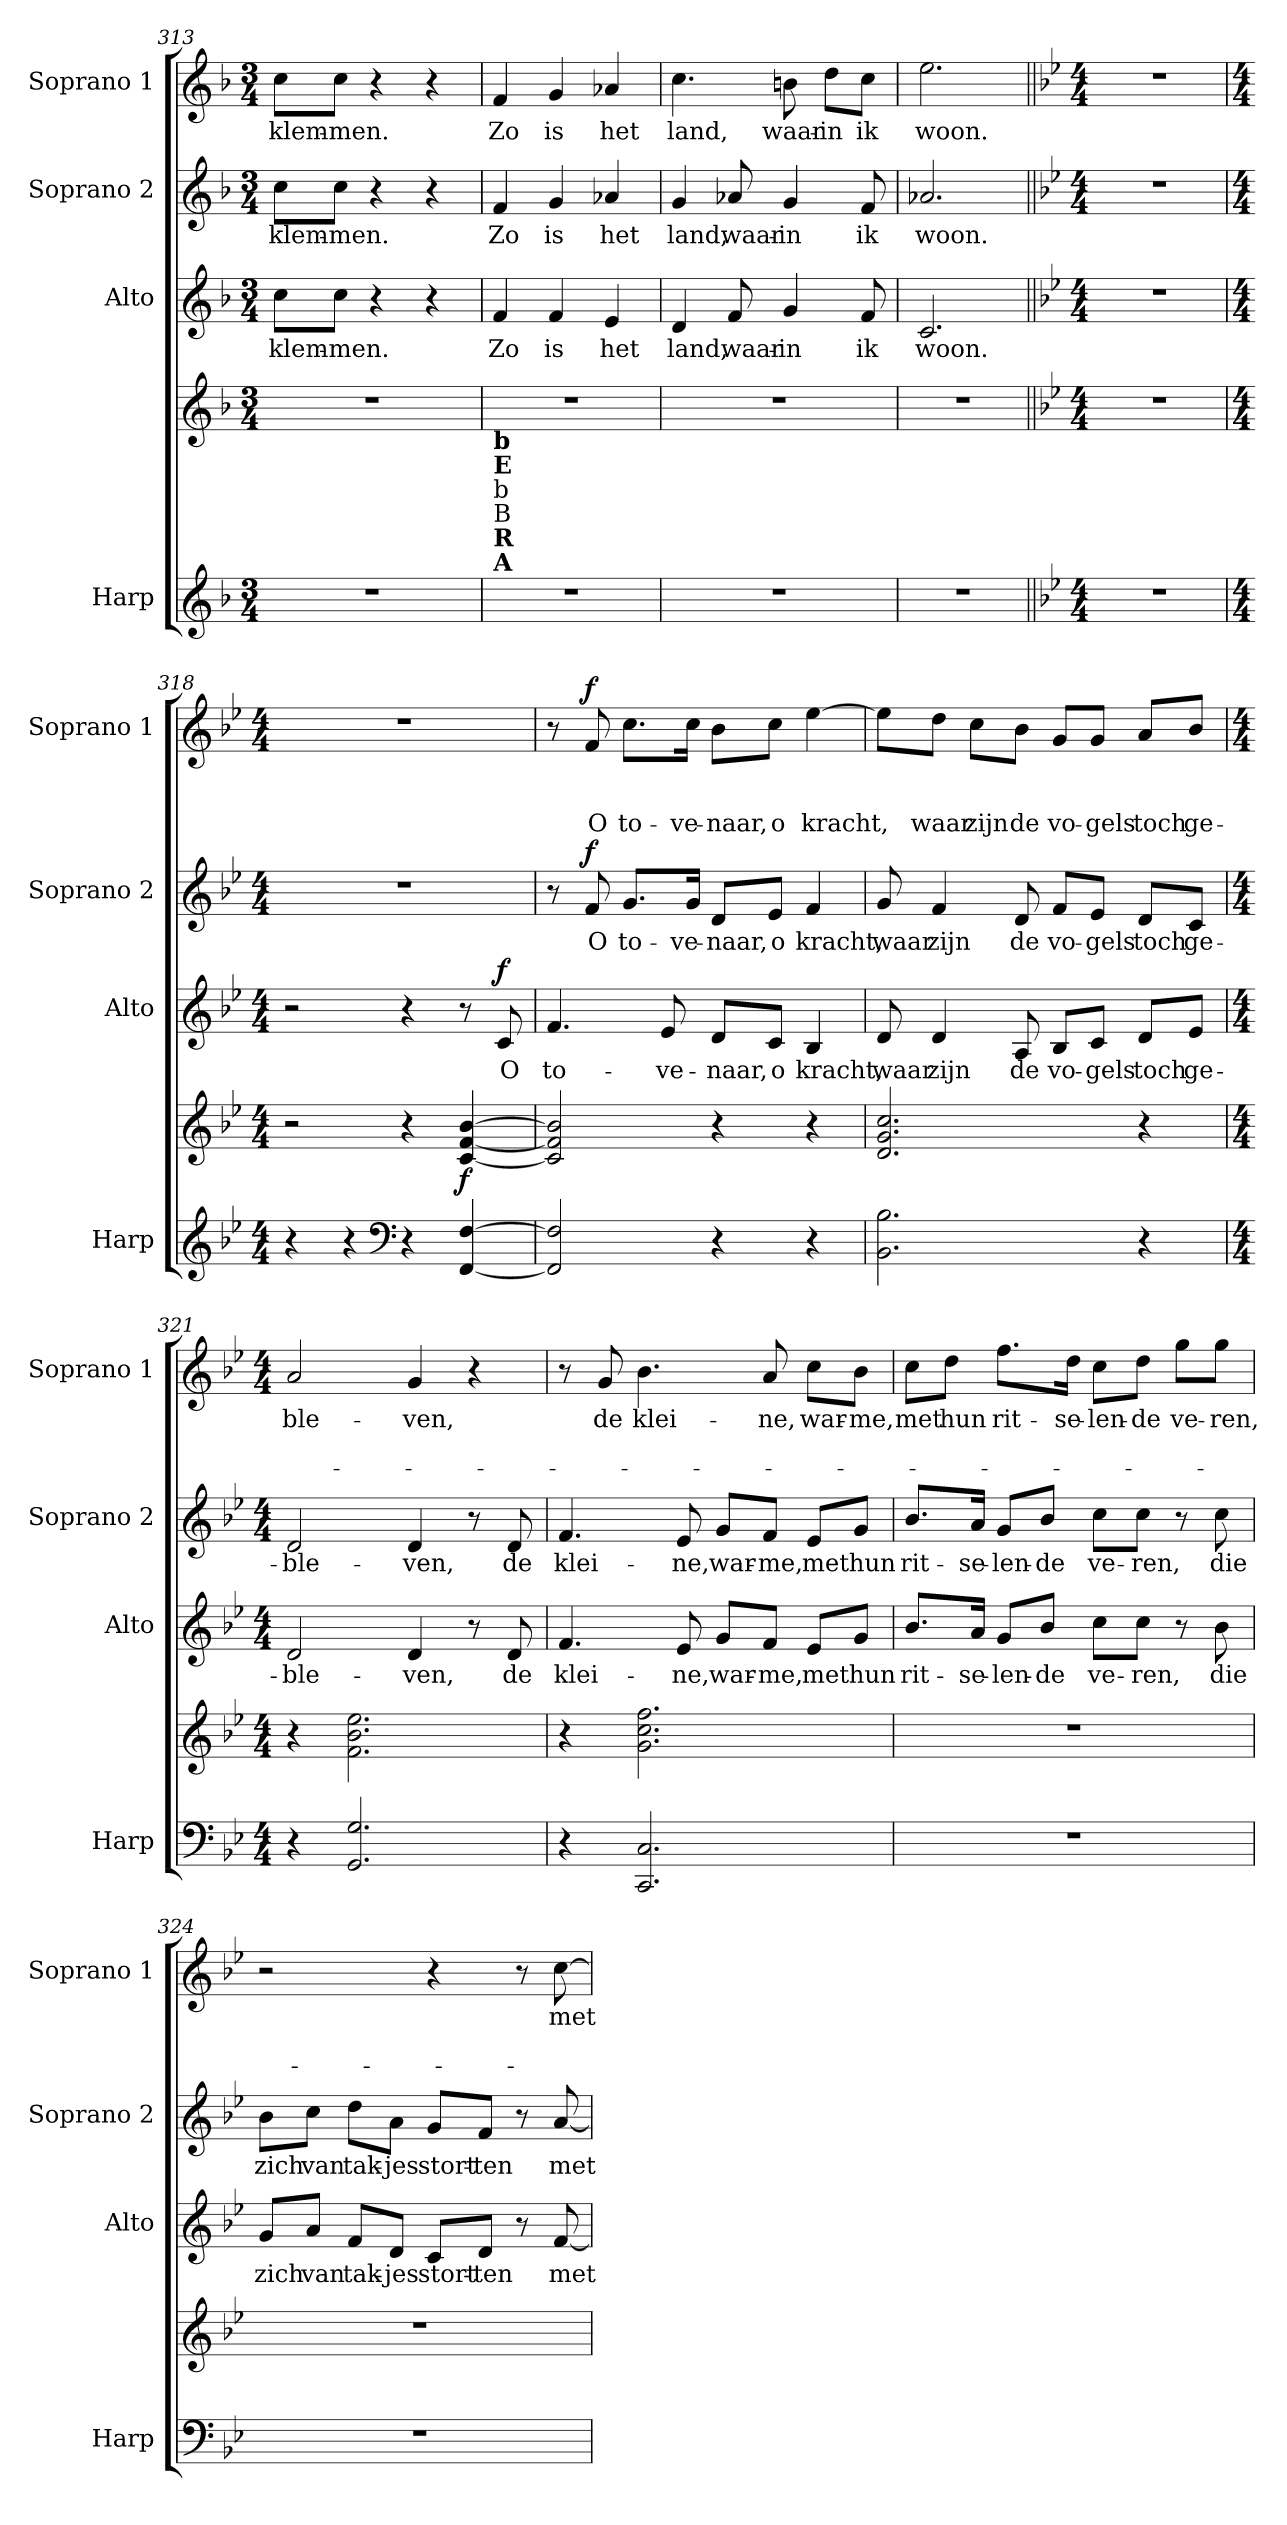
**kern	**kern	**dynam	**kern	**text	**dynam	**kern	**text	**dynam	**kern	**text	**text	**text	**dynam
*part4	*part4	*part4	*part3	*part3	*part3	*part2	*part2	*part2	*part1	*part1	*part1	*part1	*part1
*staff5	*staff4	*staff4/5	*staff3	*staff3	*staff3	*staff2	*staff2	*staff2	*staff1	*staff1	*staff1	*staff1	*staff1
*I"Harp	*	*	*I"Alto	*	*	*I"Soprano 2	*	*	*I"Soprano 1	*	*	*	*
*I'Harp	*	*	*I'Alto	*	*	*I'Soprano 2	*	*	*I'Soprano 1	*	*	*	*
*clefG2	*clefG2	*	*clefG2	*	*	*clefG2	*	*	*clefG2	*	*	*	*
*k[b-]	*k[b-]	*	*k[b-]	*	*	*k[b-]	*	*	*k[b-]	*	*	*	*
*F:	*F:	*	*F:	*	*	*F:	*	*	*F:	*	*	*	*
*M3/4	*M3/4	*	*M3/4	*	*	*M3/4	*	*	*M3/4	*	*	*	*
=313	=313	=313	=313	=313	=313	=313	=313	=313	=313	=313	=313	=313	=313
!LO:N:vis=1	!LO:N:vis=1	!	!	!LO:LY:b	!	!	!LO:LY:b	!	!	!LO:LY:b	!	!	!
2.r	2.r	.	8cc\L	klem-	.	8cc\L	klem-	.	8cc\L	klem-	.	.	.
!	!	!	!	!LO:LY:b	!	!	!LO:LY:b	!	!	!LO:LY:b	!	!	!
.	.	.	8cc\J	-men.	.	8cc\J	-men.	.	8cc\J	-men.	.	.	.
.	.	.	4r	.	.	4r	.	.	4r	.	.	.	.
.	.	.	4r	.	.	4r	.	.	4r	.	.	.	.
=314	=314	=314	=314	=314	=314	=314	=314	=314	=314	=314	=314	=314	=314
!LO:TX:a:B:t=A	!	!	!	!	!	!	!	!	!	!	!	!	!
!LO:TX:a:B:t=R	!	!	!	!	!	!	!	!	!	!	!	!	!
!LO:TX:a:t=B	!	!	!	!	!	!	!	!	!	!	!	!	!
!LO:TX:a:t=b	!	!	!	!	!	!	!	!	!	!	!	!	!
!LO:TX:a:B:t=E	!	!	!	!	!	!	!	!	!	!	!	!	!
!LO:TX:a:B:t=b	!	!	!	!	!	!	!	!	!	!	!	!	!
!LO:N:vis=1	!LO:N:vis=1	!	!	!LO:LY:b	!	!	!LO:LY:b	!	!	!LO:LY:b	!	!	!
2.r	2.r	.	4f/	Zo	.	4f/	Zo	.	4f/	Zo	.	.	.
!	!	!	!	!LO:LY:b	!	!	!LO:LY:b	!	!	!LO:LY:b	!	!	!
.	.	.	4f/	is	.	4g/	is	.	4g/	is	.	.	.
!	!	!	!	!LO:LY:b	!	!	!LO:LY:b	!	!	!LO:LY:b	!	!	!
.	.	.	4e/	het	.	4a-X/	het	.	4a-X/	het	.	.	.
=315	=315	=315	=315	=315	=315	=315	=315	=315	=315	=315	=315	=315	=315
!LO:N:vis=1	!LO:N:vis=1	!	!	!LO:LY:b	!	!	!LO:LY:b	!	!	!LO:LY:b	!	!	!
2.r	2.r	.	4d/	land,	.	4g/	land,	.	4.cc\	land,	.	.	.
!	!	!	!	!LO:LY:b	!	!	!LO:LY:b	!	!	!	!	!	!
.	.	.	8f/	waar-	.	8a-X/	waar-	.	.	.	.	.	.
!	!	!	!	!LO:LY:b	!	!	!LO:LY:b	!	!	!LO:LY:b	!	!	!
.	.	.	4g/	-in	.	4g/	-in	.	8bn\	waar-	.	.	.
!	!	!	!	!	!	!	!	!	!	!LO:LY:b	!	!	!
.	.	.	.	.	.	.	.	.	8dd\L	-in	.	.	.
!	!	!	!	!LO:LY:b	!	!	!LO:LY:b	!	!	!LO:LY:b	!	!	!
.	.	.	8f/	ik	.	8f/	ik	.	8cc\J	ik	.	.	.
=316	=316	=316	=316	=316	=316	=316	=316	=316	=316	=316	=316	=316	=316
!LO:N:vis=1	!LO:N:vis=1	!	!	!LO:LY:b	!	!	!LO:LY:b	!	!	!LO:LY:b	!	!	!
2.r	2.r	.	2.c/	woon.	.	2.a-X/	woon.	.	2.ee\	woon.	.	.	.
=317||	=317||	=317||	=317||	=317||	=317||	=317||	=317||	=317||	=317||	=317||	=317||	=317||	=317||
*k[b-e-]	*k[b-e-]	*	*k[b-e-]	*	*	*k[b-e-]	*	*	*k[b-e-]	*	*	*	*
*B-:	*B-:	*	*B-:	*	*	*B-:	*	*	*B-:	*	*	*	*
*M4/4	*M4/4	*	*M4/4	*	*	*M4/4	*	*	*M4/4	*	*	*	*
1r	1r	.	1r	.	.	1r	.	.	1r	.	.	.	.
!!LO:LB:g=z
=318	=318	=318	=318	=318	=318	=318	=318	=318	=318	=318	=318	=318	=318
*M4/4	*M4/4	*	*M4/4	*	*	*M4/4	*	*	*M4/4	*	*	*	*
4r	2r	.	2r	.	.	1r	.	.	1r	.	.	.	.
4r	.	.	.	.	.	.	.	.	.	.	.	.	.
*clefF4	*	*	*	*	*	*	*	*	*	*	*	*	*
4r	4r	.	4r	.	.	.	.	.	.	.	.	.	.
!	!	!LO:DY:b	!	!	!	!	!	!	!	!	!	!	!
[4FF/ [4F/	[4c/ [4f/ [4b-/	f	8r	.	.	.	.	.	.	.	.	.	.
!	!	!	!	!LO:LY:b	!LO:DY:a	!	!	!	!	!	!	!	!
.	.	.	8c/	O	f	.	.	.	.	.	.	.	.
=319	=319	=319	=319	=319	=319	=319	=319	=319	=319	=319	=319	=319	=319
!	!	!	!	!LO:LY:b	!	!	!	!	!	!	!	!	!
2FF/] 2F/]	2c/] 2f/] 2b-/]	.	4.f/	to-	.	8r	.	.	8r	.	.	.	.
!	!	!	!	!	!	!	!LO:LY:b	!LO:DY:a	!	!	!	!LO:LY:b	!LO:DY:a
.	.	.	.	.	.	8f/	O	f	8f/	.	.	O	f
!	!	!	!	!	!	!	!LO:LY:b	!	!	!	!	!LO:LY:b	!
.	.	.	.	.	.	8.g/L	to-	.	8.cc\L	.	.	to-	.
!	!	!	!	!LO:LY:b	!	!	!	!	!	!	!	!	!
.	.	.	8e-/	-ve-	.	.	.	.	.	.	.	.	.
!	!	!	!	!	!	!	!LO:LY:b	!	!	!	!	!LO:LY:b	!
.	.	.	.	.	.	16g/J	-ve-	.	16cc\J	.	.	-ve-	.
!	!	!	!	!LO:LY:b	!	!	!LO:LY:b	!	!	!	!	!LO:LY:b	!
4r	4r	.	8d/L	-naar,	.	8d/L	-naar,	.	8b-\L	.	.	-naar,	.
!	!	!	!	!LO:LY:b	!	!	!LO:LY:b	!	!	!	!	!LO:LY:b	!
.	.	.	8c/J	o	.	8e-/J	o	.	8cc\J	.	.	o	.
!	!	!	!	!LO:LY:b	!	!	!LO:LY:b	!	!	!	!	!LO:LY:b	!
4r	4r	.	4B-/	kracht,	.	4f/	kracht,	.	[4ee-\	.	.	kracht,	.
=320	=320	=320	=320	=320	=320	=320	=320	=320	=320	=320	=320	=320	=320
!	!	!	!	!LO:LY:b	!	!	!LO:LY:b	!	!	!	!	!	!
2.BB-\ 2.B-\	2.d/ 2.g/ 2.cc/	.	8d/	waar	.	8g/	waar	.	8ee-\L]	.	.	.	.
!	!	!	!	!LO:LY:b	!	!	!LO:LY:b	!	!	!	!	!LO:LY:b	!
.	.	.	4d/	zijn	.	4f/	zijn	.	8dd\J	.	.	waar	.
!	!	!	!	!	!	!	!	!	!	!	!	!LO:LY:b	!
.	.	.	.	.	.	.	.	.	8cc\L	.	.	zijn	.
!	!	!	!	!LO:LY:b	!	!	!LO:LY:b	!	!	!	!	!LO:LY:b	!
.	.	.	8A/	de	.	8d/	de	.	8b-\J	.	.	de	.
!	!	!	!	!LO:LY:b	!	!	!LO:LY:b	!	!	!	!	!LO:LY:b	!
.	.	.	8B-/L	vo-	.	8f/L	vo-	.	8g/L	.	.	vo-	.
!	!	!	!	!LO:LY:b	!	!	!LO:LY:b	!	!	!	!	!LO:LY:b	!
.	.	.	8c/J	-gels	.	8e-/J	-gels	.	8g/J	.	.	-gels	.
!	!	!	!	!LO:LY:b	!	!	!LO:LY:b	!	!	!	!	!LO:LY:b	!
4r	4r	.	8d/L	toch	.	8d/L	toch	.	8a/L	.	.	toch	.
!	!	!	!	!LO:LY:b	!	!	!LO:LY:b	!	!	!	!	!LO:LY:b	!
.	.	.	8e-/J	ge-	.	8c/J	ge-	.	8b-/J	.	.	ge-	.
!!LO:LB:g=z
=321	=321	=321	=321	=321	=321	=321	=321	=321	=321	=321	=321	=321	=321
*M4/4	*M4/4	*	*M4/4	*	*	*M4/4	*	*	*M4/4	*	*	*	*
!	!	!	!	!LO:LY:b	!	!	!LO:LY:b	!	!	!LO:LY:b	!	!	!
4r	4r	.	2d/	-ble-	.	2d/	-ble-	.	2a/	-ble-	.	.	.
2.GG/ 2.G/	2.f\ 2.b-\ 2.ee-\	.	.	.	.	.	.	.	.	.	.	.	.
!	!	!	!	!LO:LY:b	!	!	!LO:LY:b	!	!	!LO:LY:b	!	!	!
.	.	.	4d/	-ven,	.	4d/	-ven,	.	4g/	-ven,	.	.	.
.	.	.	8r	.	.	8r	.	.	4r	.	.	.	.
!	!	!	!	!LO:LY:b	!	!	!LO:LY:b	!	!	!	!	!	!
.	.	.	8d/	de	.	8d/	de	.	.	.	.	.	.
=322	=322	=322	=322	=322	=322	=322	=322	=322	=322	=322	=322	=322	=322
!	!	!	!	!LO:LY:b	!	!	!LO:LY:b	!	!	!	!	!	!
4r	4r	.	4.f/	klei-	.	4.f/	klei-	.	8r	.	.	.	.
!	!	!	!	!	!	!	!	!	!	!LO:LY:b	!	!	!
.	.	.	.	.	.	.	.	.	8g/	de	.	.	.
!	!	!	!	!	!	!	!	!	!	!LO:LY:b	!	!	!
2.CC/ 2.C/	2.g\ 2.cc\ 2.ff\	.	.	.	.	.	.	.	4.b-\	klei-	.	.	.
!	!	!	!	!LO:LY:b	!	!	!LO:LY:b	!	!	!	!	!	!
.	.	.	8e-/	-ne,	.	8e-/	-ne,	.	.	.	.	.	.
!	!	!	!	!LO:LY:b	!	!	!LO:LY:b	!	!	!	!	!	!
.	.	.	8g/L	war-	.	8g/L	war-	.	.	.	.	.	.
!	!	!	!	!LO:LY:b	!	!	!LO:LY:b	!	!	!LO:LY:b	!	!	!
.	.	.	8f/J	me,	.	8f/J	-me,	.	8a/	-ne,	.	.	.
!	!	!	!	!LO:LY:b	!	!	!LO:LY:b	!	!	!LO:LY:b	!	!	!
.	.	.	8e-/L	met	.	8e-/L	met	.	8cc\L	war-	.	.	.
!	!	!	!	!LO:LY:b	!	!	!LO:LY:b	!	!	!LO:LY:b	!	!	!
.	.	.	8g/J	hun	.	8g/J	hun	.	8b-\J	-me,	.	.	.
=323	=323	=323	=323	=323	=323	=323	=323	=323	=323	=323	=323	=323	=323
!	!	!	!	!LO:LY:b	!	!	!LO:LY:b	!	!	!LO:LY:b	!	!	!
1r	1r	.	8.b-/L	rit-	.	8.b-/L	rit-	.	8cc\L	met	.	.	.
!	!	!	!	!	!	!	!	!	!	!LO:LY:b	!	!	!
.	.	.	.	.	.	.	.	.	8dd\J	hun	.	.	.
!	!	!	!	!LO:LY:b	!	!	!LO:LY:b	!	!	!	!	!	!
.	.	.	16a/J	-se-	.	16a/J	-se-	.	.	.	.	.	.
!	!	!	!	!LO:LY:b	!	!	!LO:LY:b	!	!	!LO:LY:b	!	!	!
.	.	.	8g/L	-len-	.	8g/L	-len-	.	8.ff\L	rit-	.	.	.
!	!	!	!	!LO:LY:b	!	!	!LO:LY:b	!	!	!	!	!	!
.	.	.	8b-/J	-de	.	8b-/J	-de	.	.	.	.	.	.
!	!	!	!	!	!	!	!	!	!	!LO:LY:b	!	!	!
.	.	.	.	.	.	.	.	.	16dd\J	-se-	.	.	.
!	!	!	!	!LO:LY:b	!	!	!LO:LY:b	!	!	!LO:LY:b	!	!	!
.	.	.	8cc\L	ve-	.	8cc\L	ve-	.	8cc\L	-len-	.	.	.
!	!	!	!	!LO:LY:b	!	!	!LO:LY:b	!	!	!LO:LY:b	!	!	!
.	.	.	8cc\J	-ren,	.	8cc\J	-ren,	.	8dd\J	-de	.	.	.
!	!	!	!	!	!	!	!	!	!	!LO:LY:b	!	!	!
.	.	.	8r	.	.	8r	.	.	8gg\L	ve-	.	.	.
!	!	!	!	!LO:LY:b	!	!	!LO:LY:b	!	!	!LO:LY:b	!	!	!
.	.	.	8b-\	die	.	8cc\	die	.	8gg\J	-ren,	.	.	.
!!LO:LB:g=z
=324	=324	=324	=324	=324	=324	=324	=324	=324	=324	=324	=324	=324	=324
!	!	!	!	!LO:LY:b	!	!	!LO:LY:b	!	!	!	!	!	!
1r	1r	.	8g/L	zich	.	8b-\L	zich	.	2r	.	.	.	.
!	!	!	!	!LO:LY:b	!	!	!LO:LY:b	!	!	!	!	!	!
.	.	.	8a/J	van	.	8cc\J	van	.	.	.	.	.	.
!	!	!	!	!LO:LY:b	!	!	!LO:LY:b	!	!	!	!	!	!
.	.	.	8f/L	tak-	.	8dd\L	tak-	.	.	.	.	.	.
!	!	!	!	!LO:LY:b	!	!	!LO:LY:b	!	!	!	!	!	!
.	.	.	8d/J	jes	.	8a\J	-jes	.	.	.	.	.	.
!	!	!	!	!LO:LY:b	!	!	!LO:LY:b	!	!	!	!	!	!
.	.	.	8c/L	stort-	.	8g/L	stort-	.	4r	.	.	.	.
!	!	!	!	!LO:LY:b	!	!	!LO:LY:b	!	!	!	!	!	!
.	.	.	8d/J	-ten	.	8f/J	-ten	.	.	.	.	.	.
.	.	.	8r	.	.	8r	.	.	8r	.	.	.	.
!	!	!	!	!LO:LY:b	!	!	!LO:LY:b	!	!	!LO:LY:b	!	!	!
.	.	.	[8f/	met	.	[8a/	met	.	[8cc\	met	.	.	.
=	=	=	=	=	=	=	=	=	=	=	=	=	=
*-	*-	*-	*-	*-	*-	*-	*-	*-	*-	*-	*-	*-	*-
